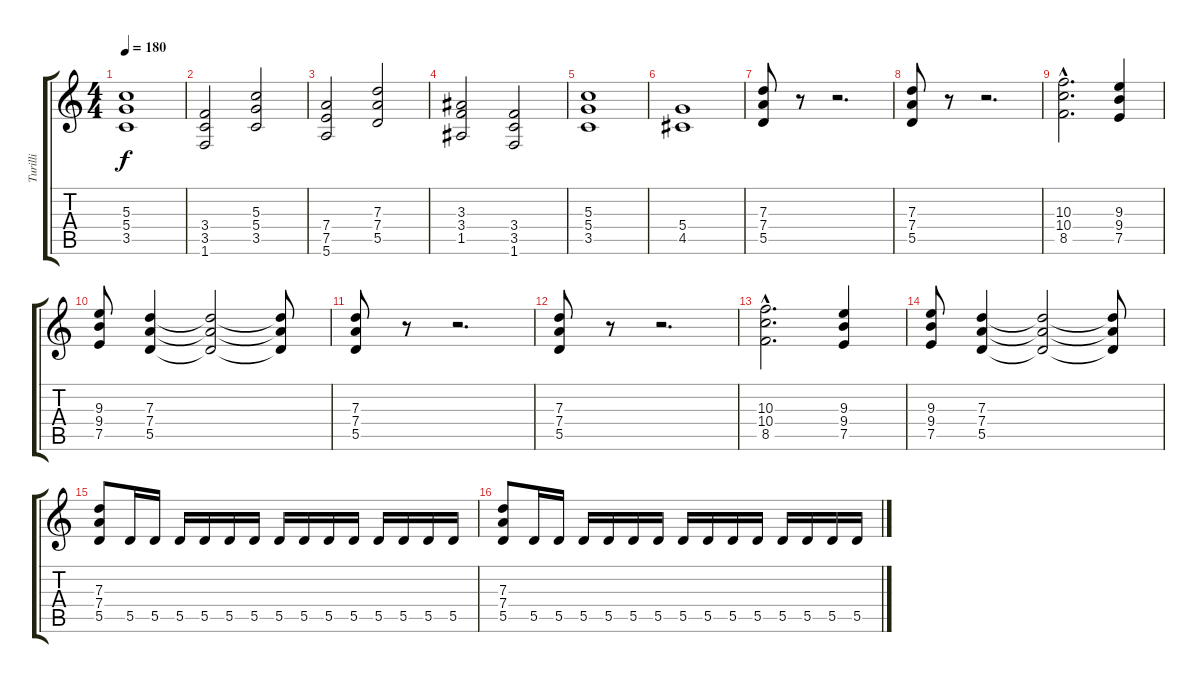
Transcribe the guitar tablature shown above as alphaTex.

\track ("Turilli" "Turilli") {instrument distortionguitar}
\staff {score tabs}
\tuning (E4 B3 G3 D3 A2 E2) {hide}
\ts (4 4)
\tempo 180
\clef g2
\ks c
(5.3 5.4 3.5).1{dy f} |
(3.4 3.5 1.6).2 (5.3 5.4 3.5).2 |
(7.4 7.5 5.6).2 (7.3 7.4 5.5).2 |
(3.3 3.4 1.5).2 (3.4 3.5 1.6).2 |
(5.3 5.4 3.5).1 |
(5.4 4.5).1 |
(7.3 7.4 5.5).8 r.8 r.2{d} |
(7.3 7.4 5.5).8 r.8 r.2{d} |
(10.3{hac} 10.4{hac} 8.5{hac}).2{d} (9.3 9.4 7.5).4 |
(9.3 9.4 7.5).8 (7.3 7.4 5.5).4 (7.3{t} 7.4{t} 5.5{t}).2 (7.3{t} 7.4{t} 5.5{t}).8 |
(7.3 7.4 5.5).8 r.8 r.2{d} |
(7.3 7.4 5.5).8 r.8 r.2{d} |
(10.3{hac} 10.4{hac} 8.5{hac}).2{d} (9.3 9.4 7.5).4 |
(9.3 9.4 7.5).8 (7.3 7.4 5.5).4 (7.3{t} 7.4{t} 5.5{t}).2 (7.3{t} 7.4{t} 5.5{t}).8 |
(7.3 7.4 5.5).8 5.5.16 5.5.16 5.5.16 5.5.16 5.5.16 5.5.16 5.5.16 5.5.16 5.5.16 5.5.16 5.5.16 5.5.16 5.5.16 5.5.16 |
(7.3 7.4 5.5).8 5.5.16 5.5.16 5.5.16 5.5.16 5.5.16 5.5.16 5.5.16 5.5.16 5.5.16 5.5.16 5.5.16 5.5.16 5.5.16 5.5.16
